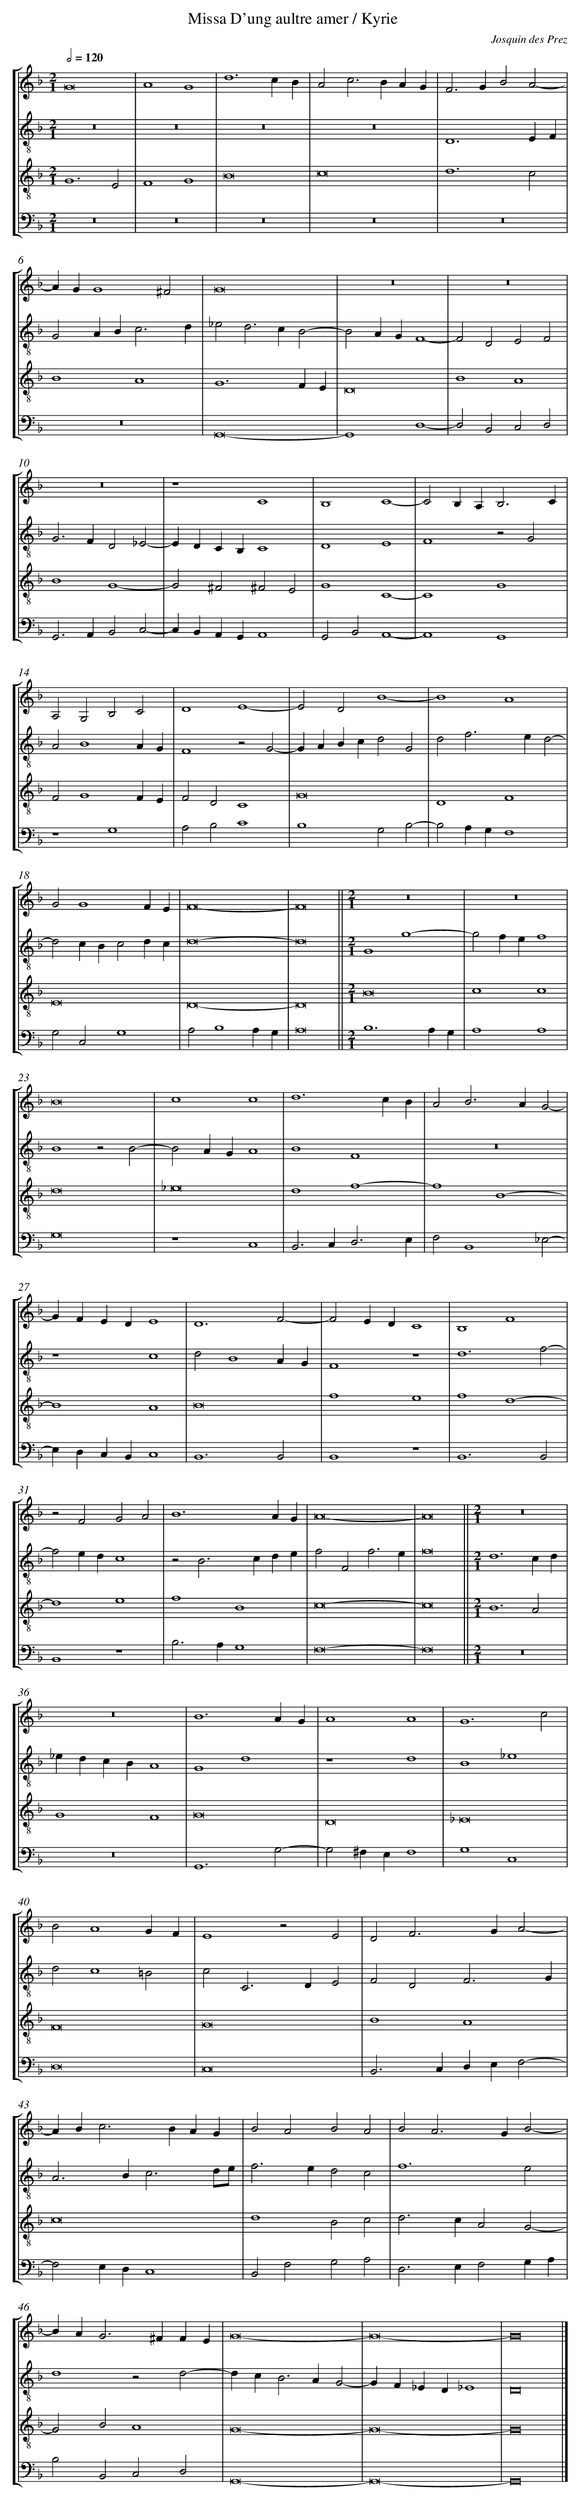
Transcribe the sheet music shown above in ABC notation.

X:1
T:Missa D'ung aultre amer / Kyrie
C: Josquin des Prez
L: 1/4
M: 2/1
Q: 1/2=120
%%staves [1 2 3 4]
V: 1 clef=treble
V: 2 clef=treble-8
V: 3 clef=treble-8
V: 4 clef=bass
K: F
[V:1] G8 |
[V:2] z8 |
[V:3] G6E2 |
[V:4] z8 |
[V:1] A4G4 |
[V:2] z8 |
[V:3] F4G4 |
[V:4] z8 |
[V:1] d6cB |
[V:2] z8 |
[V:3] B8 |
[V:4] z8 |
[V:1] A2c3BAG |
[V:2] z8 |
[V:3] c8 |
[V:4] z8 |
[V:1] F3GB2A2- |
[V:2] D6EF |
[V:3] d6c2 |
[V:4] z8 |
[V:1] AGG4^F2 |
[V:2] G2ABc3d |
[V:3] B4A4 |
[V:4] z8 |
[V:1] G8 |
[V:2] _e2d3cB2- |
[V:3] G6FE |
[V:4] G,,8- |
[V:1] z8 |
[V:2] B2AGF4- |
[V:3] D8 |
[V:4] G,,4D,4- |
[V:1] z8 |
[V:2] F2D2E2F2 |
[V:3] B4A4 |
[V:4] D,2B,,2C,2D,2 |
[V:1] z8 |
[V:2] G3FD2_E2- |
[V:3] B4G4- |
[V:4] G,,3A,,B,,2C,2- |
[V:1] z4C4 |
[V:2] EDCB,C4 |
[V:3] G2^F2^F2E2 |
[V:4] C,B,,A,,G,,A,,4 |
[V:1] B,4C4- |
[V:2] D4E4 |
[V:3] G4C4- |
[V:4] G,,2B,,2A,,4- |
[V:1] C2B,A,B,3C |
[V:2] F4z2G2 |
[V:3] C4G4 |
[V:4] A,,4G,,4 |
[V:1] A,2G,2B,2C2 |
[V:2] A2B4AG |
[V:3] F2G4FE |
[V:4] z4G,4 |
[V:1] D4E4- |
[V:2] F4z2G2- |
[V:3] F2D2C4 |
[V:4] A,2B,2C4 |
[V:1] E2D2B4- |
[V:2] GABcd2G2 |
[V:3] G8 |
[V:4] B,4G,2B,2- |
[V:1] B4A4 |
[V:2] d2f3ed2- |
[V:3] D4F4 |
[V:4] B,2A,G,F,4 |
[V:1] G2G4FE |
[V:2] d2cBc2dc |
[V:3] E8 |
[V:4] G,2C,2G,4 |
[V:1] F8- |
[V:2] d8- |
[V:3] D8- |
[V:4] A,2B,4A,G, |
[V:1] F8 ||
[V:2] d8 ||
[V:3] D8 ||
[V:4] A,8 ||
[V:1]  [K:F] [M:2/1]z8 |
[V:2]  [K:F] [M:2/1]G4g4- |
[V:3]  [K:F] [M:2/1]B8 |
[V:4]  [K:F] [M:2/1]B,6A,G, |
[V:1] z8 |
[V:2] g2fef4 |
[V:3] c4c4 |
[V:4] A,4A,4 |
[V:1] B8 |
[V:2] B4z2B2- |
[V:3] d8 |
[V:4] G,8 |
[V:1] c4c4 |
[V:2] B2AGA4 |
[V:3] _e8 |
[V:4] z4C,4 |
[V:1] d6cB |
[V:2] B4F4 |
[V:3] d4f4- |
[V:4] B,,3C,D,3E, |
[V:1] A2B3AG2- |
[V:2] z8 |
[V:3] f4B4- |
[V:4] F,2B,,4_E,2- |
[V:1] GFEDE4 |
[V:2] z4c4 |
[V:3] B4A4 |
[V:4] E,D,C,B,,C,4 |
[V:1] D6F2- |
[V:2] d2B4AG |
[V:3] B8 |
[V:4] B,,6B,,2 |
[V:1] F2EDC4 |
[V:2] F4z4 |
[V:3] f4e4 |
[V:4] B,,4z4 |
[V:1] B,4F4 |
[V:2] d6f2- |
[V:3] f4d4- |
[V:4] B,,6B,,2 |
[V:1] z2F2G2A2 |
[V:2] f2edc4 |
[V:3] d4e4 |
[V:4] B,,4z4 |
[V:1] B6AG |
[V:2] z2B3cde |
[V:3] f4B4 |
[V:4] B,3A,G,4 |
[V:1] A8- |
[V:2] f2F2f3e |
[V:3] c8- |
[V:4] F,8- |
[V:1] A8 ||
[V:2] f8 ||
[V:3] c8 ||
[V:4] F,8 ||
[V:1]  [K:F] [M:2/1]z8 |
[V:2]  [K:F] [M:2/1]d6cd |
[V:3]  [K:F] [M:2/1]B6A2 |
[V:4]  [K:F] [M:2/1]z8 |
[V:1] z8 |
[V:2] _edcBA4 |
[V:3] G4F4 |
[V:4] z8 |
[V:1] B6AG |
[V:2] G4d4 |
[V:3] G8 |
[V:4] G,,6G,2- |
[V:1] A4A4 |
[V:2] z4d4 |
[V:3] D8 |
[V:4] G,2^F,E,F,4 |
[V:1] G6c2 |
[V:2] B4_e4 |
[V:3] _E8 |
[V:4] G,4C,4 |
[V:1] B2A4GF |
[V:2] d2c4=B2 |
[V:3] F8 |
[V:4] D,8 |
[V:1] E4z2E2 |
[V:2] c2C3DE2 |
[V:3] G8 |
[V:4] C,8 |
[V:1] D2F3GA2- |
[V:2] F2D2F3G |
[V:3] B4A4 |
[V:4] B,,3C,D,E,F,2- |
[V:1] ABc3BAG |
[V:2] A3Bc3d/e/ |
[V:3] c8 |
[V:4] F,2E,D,C,4 |
[V:1] B2A2B2A2 |
[V:2] f3ed2c2 |
[V:3] d4B2c2 |
[V:4] B,,2F,2G,2A,2 |
[V:1] B2A3GB2- |
[V:2] f6e2 |
[V:3] d3cA2G2- |
[V:4] D,3E,F,2G,A, |
[V:1] BAG3^FFE |
[V:2] d4z2d2- |
[V:3] G2B2A4 |
[V:4] B,2B,,2C,2D,2 |
[V:1] G8- |
[V:2] dcB3AG2- |
[V:3] G8- |
[V:4] G,,8- |
[V:1] G8- |
[V:2] GF_ED_E4 |
[V:3] G8- |
[V:4] G,,8- |
[V:1] G8 |]
[V:2] D8 |]
[V:3] G8 |]
[V:4] G,,8 |]
